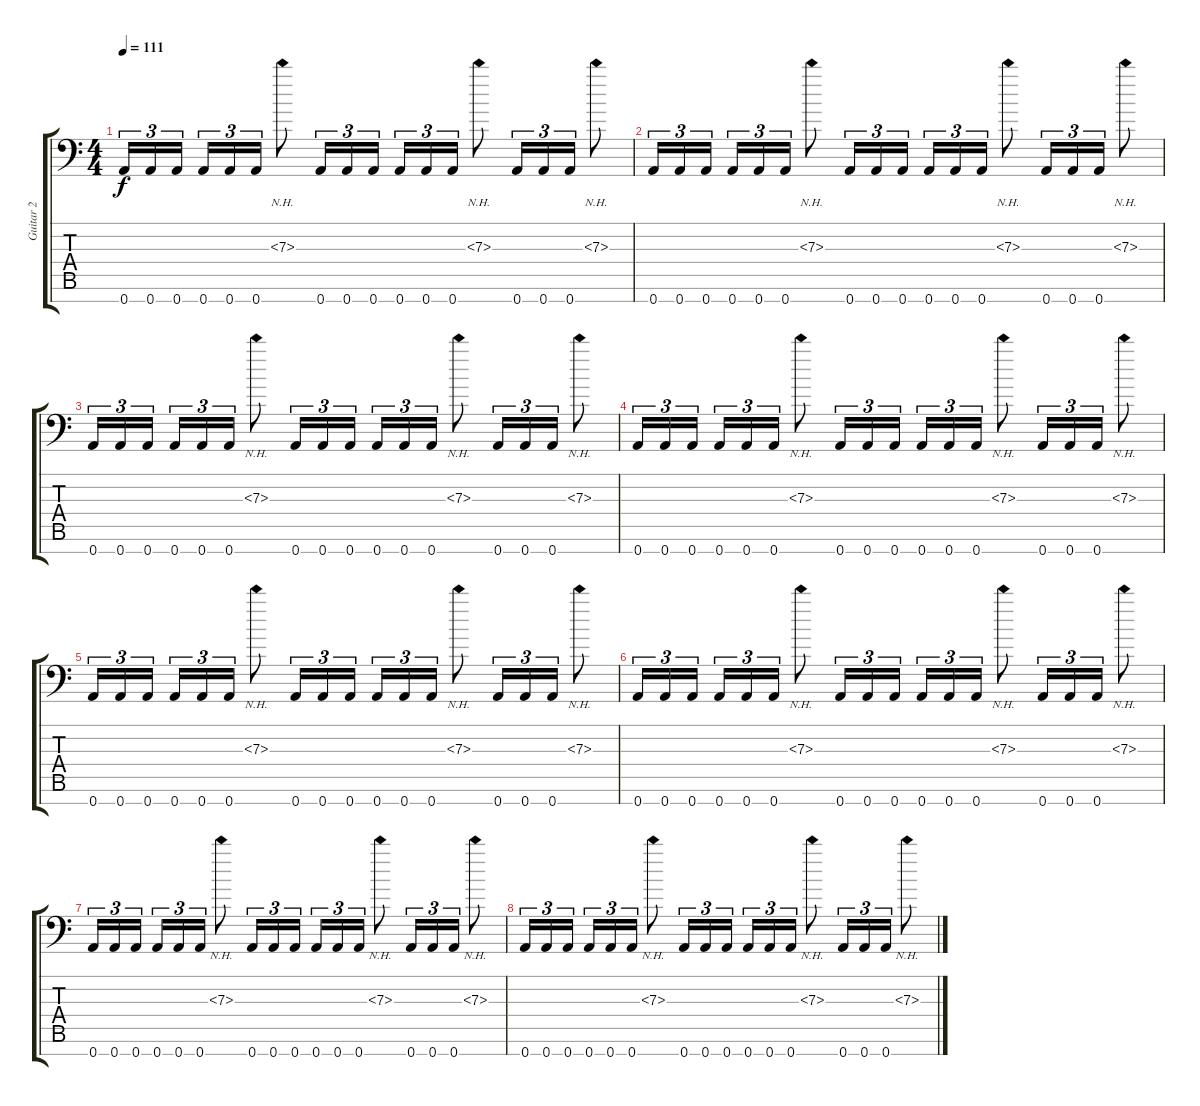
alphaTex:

\track ("Guitar 2" "Guitar 2") {mute instrument distortionguitar}
\staff {score tabs}
\tuning (E4 B3 G3 D3 A2 E2 A1) {hide}
\ts (4 4)
\tempo 111
\clef f4
\ks c
0.7.16{tu (3 2) dy f} 0.7.16{tu (3 2)} 0.7.16{tu (3 2) beam splitsecondary} 0.7.16{tu (3 2)} 0.7.16{tu (3 2)} 0.7.16{tu (3 2)} 7.3{nh}.8 0.7.16{tu (3 2)} 0.7.16{tu (3 2)} 0.7.16{tu (3 2)} 0.7.16{tu (3 2)} 0.7.16{tu (3 2)} 0.7.16{tu (3 2)} 7.3{nh}.8 0.7.16{tu (3 2)} 0.7.16{tu (3 2)} 0.7.16{tu (3 2)} 7.3{nh}.8 |
0.7.16{tu (3 2)} 0.7.16{tu (3 2)} 0.7.16{tu (3 2) beam splitsecondary} 0.7.16{tu (3 2)} 0.7.16{tu (3 2)} 0.7.16{tu (3 2)} 7.3{nh}.8 0.7.16{tu (3 2)} 0.7.16{tu (3 2)} 0.7.16{tu (3 2)} 0.7.16{tu (3 2)} 0.7.16{tu (3 2)} 0.7.16{tu (3 2)} 7.3{nh}.8 0.7.16{tu (3 2)} 0.7.16{tu (3 2)} 0.7.16{tu (3 2)} 7.3{nh}.8 |
0.7.16{tu (3 2)} 0.7.16{tu (3 2)} 0.7.16{tu (3 2) beam splitsecondary} 0.7.16{tu (3 2)} 0.7.16{tu (3 2)} 0.7.16{tu (3 2)} 7.3{nh}.8 0.7.16{tu (3 2)} 0.7.16{tu (3 2)} 0.7.16{tu (3 2)} 0.7.16{tu (3 2)} 0.7.16{tu (3 2)} 0.7.16{tu (3 2)} 7.3{nh}.8 0.7.16{tu (3 2)} 0.7.16{tu (3 2)} 0.7.16{tu (3 2)} 7.3{nh}.8 |
0.7.16{tu (3 2)} 0.7.16{tu (3 2)} 0.7.16{tu (3 2) beam splitsecondary} 0.7.16{tu (3 2)} 0.7.16{tu (3 2)} 0.7.16{tu (3 2)} 7.3{nh}.8 0.7.16{tu (3 2)} 0.7.16{tu (3 2)} 0.7.16{tu (3 2)} 0.7.16{tu (3 2)} 0.7.16{tu (3 2)} 0.7.16{tu (3 2)} 7.3{nh}.8 0.7.16{tu (3 2)} 0.7.16{tu (3 2)} 0.7.16{tu (3 2)} 7.3{nh}.8 |
0.7.16{tu (3 2)} 0.7.16{tu (3 2)} 0.7.16{tu (3 2) beam splitsecondary} 0.7.16{tu (3 2)} 0.7.16{tu (3 2)} 0.7.16{tu (3 2)} 7.3{nh}.8 0.7.16{tu (3 2)} 0.7.16{tu (3 2)} 0.7.16{tu (3 2)} 0.7.16{tu (3 2)} 0.7.16{tu (3 2)} 0.7.16{tu (3 2)} 7.3{nh}.8 0.7.16{tu (3 2)} 0.7.16{tu (3 2)} 0.7.16{tu (3 2)} 7.3{nh}.8 |
0.7.16{tu (3 2)} 0.7.16{tu (3 2)} 0.7.16{tu (3 2) beam splitsecondary} 0.7.16{tu (3 2)} 0.7.16{tu (3 2)} 0.7.16{tu (3 2)} 7.3{nh}.8 0.7.16{tu (3 2)} 0.7.16{tu (3 2)} 0.7.16{tu (3 2)} 0.7.16{tu (3 2)} 0.7.16{tu (3 2)} 0.7.16{tu (3 2)} 7.3{nh}.8 0.7.16{tu (3 2)} 0.7.16{tu (3 2)} 0.7.16{tu (3 2)} 7.3{nh}.8 |
0.7.16{tu (3 2)} 0.7.16{tu (3 2)} 0.7.16{tu (3 2) beam splitsecondary} 0.7.16{tu (3 2)} 0.7.16{tu (3 2)} 0.7.16{tu (3 2)} 7.3{nh}.8 0.7.16{tu (3 2)} 0.7.16{tu (3 2)} 0.7.16{tu (3 2)} 0.7.16{tu (3 2)} 0.7.16{tu (3 2)} 0.7.16{tu (3 2)} 7.3{nh}.8 0.7.16{tu (3 2)} 0.7.16{tu (3 2)} 0.7.16{tu (3 2)} 7.3{nh}.8 |
0.7.16{tu (3 2)} 0.7.16{tu (3 2)} 0.7.16{tu (3 2) beam splitsecondary} 0.7.16{tu (3 2)} 0.7.16{tu (3 2)} 0.7.16{tu (3 2)} 7.3{nh}.8 0.7.16{tu (3 2)} 0.7.16{tu (3 2)} 0.7.16{tu (3 2)} 0.7.16{tu (3 2)} 0.7.16{tu (3 2)} 0.7.16{tu (3 2)} 7.3{nh}.8 0.7.16{tu (3 2)} 0.7.16{tu (3 2)} 0.7.16{tu (3 2)} 7.3{nh}.8
